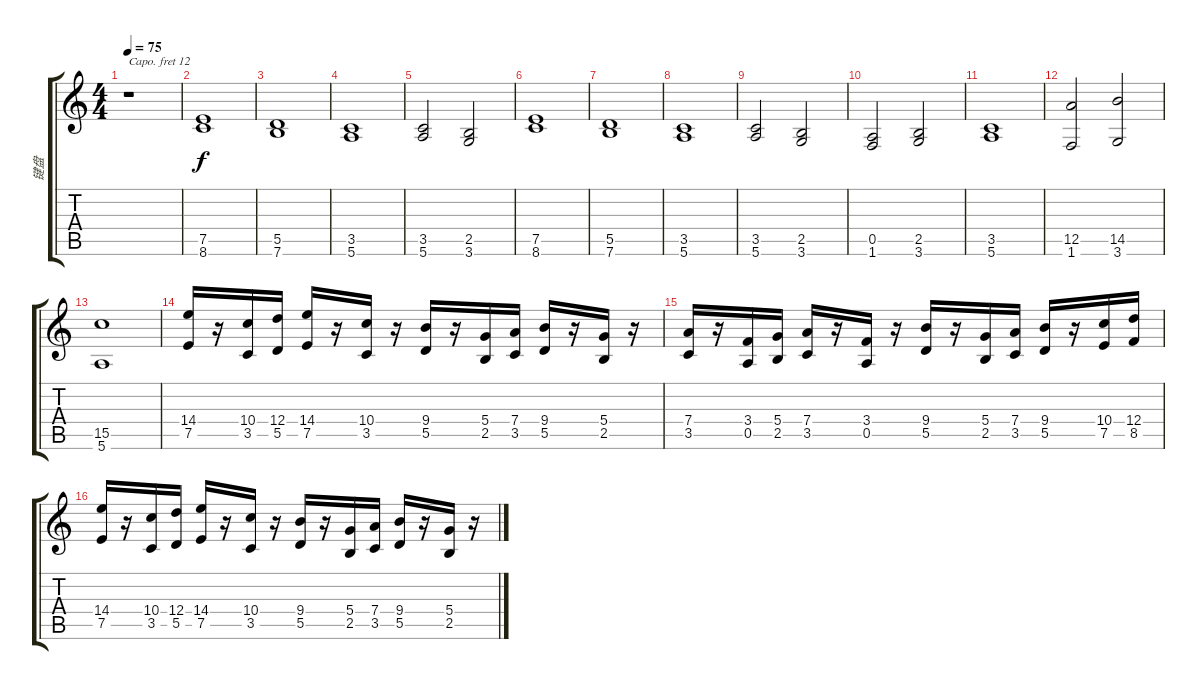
\track ("键盘" "键盘") {instrument stringensemble1}
\staff {score tabs}
\capo 12
\tuning (E4 B3 G3 D3 A2 E2) {hide}
\ts (4 4)
\tempo 75
\clef g2
\ks c
r.1{dy f} |
(7.5 8.6).1 |
(5.5 7.6).1 |
(3.5 5.6).1 |
(3.5 5.6).2 (2.5 3.6).2 |
(7.5 8.6).1 |
(5.5 7.6).1 |
(3.5 5.6).1 |
(3.5 5.6).2 (2.5 3.6).2 |
(0.5 1.6).2 (2.5 3.6).2 |
(3.5 5.6).1 |
(12.5 1.6).2 (14.5 3.6).2 |
(15.5 5.6).1 |
(14.4 7.5).16 r.16 (10.4 3.5).16 (12.4 5.5).16 (14.4 7.5).16 r.16 (10.4 3.5).16 r.16 (9.4 5.5).16 r.16 (5.4 2.5).16 (7.4 3.5).16 (9.4 5.5).16 r.16 (5.4 2.5).16 r.16 |
(7.4 3.5).16 r.16 (3.4 0.5).16 (5.4 2.5).16 (7.4 3.5).16 r.16 (3.4 0.5).16 r.16 (9.4 5.5).16 r.16 (5.4 2.5).16 (7.4 3.5).16 (9.4 5.5).16 r.16 (10.4 7.5).16 (12.4 8.5).16 |
(14.4 7.5).16 r.16 (10.4 3.5).16 (12.4 5.5).16 (14.4 7.5).16 r.16 (10.4 3.5).16 r.16 (9.4 5.5).16 r.16 (5.4 2.5).16 (7.4 3.5).16 (9.4 5.5).16 r.16 (5.4 2.5).16 r.16
